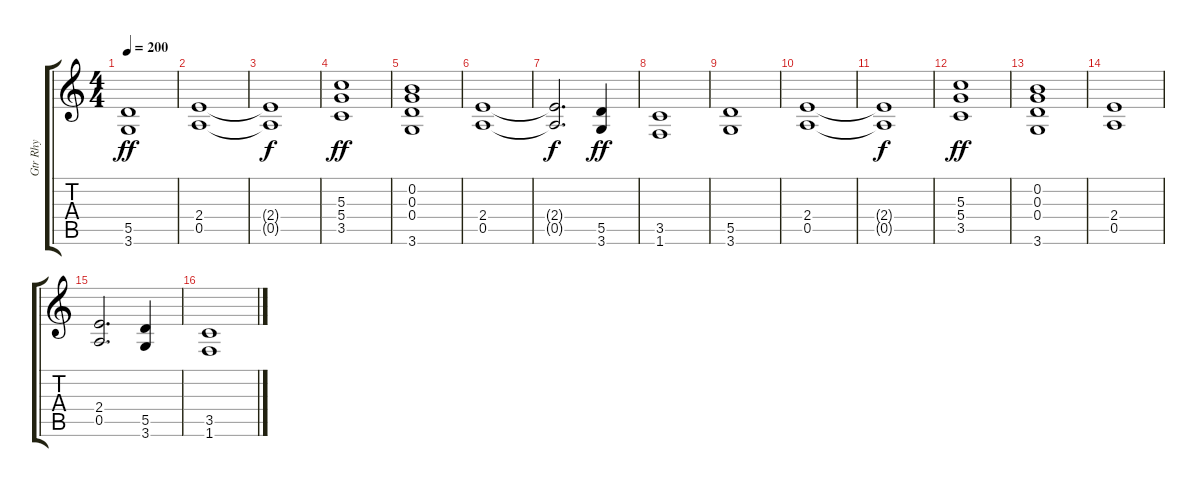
\track ("Gtr Rhy" "Gtr Rhy") {instrument distortionguitar}
\staff {score tabs}
\tuning (E4 B3 G3 D3 A2 E2) {hide}
\ts (4 4)
\tempo 200
\clef g2
\ks c
(5.5 3.6).1{dy ff} |
(2.4 0.5).1 |
(2.4{t} 0.5{t}).1{dy f} |
(5.3 5.4 3.5).1{dy ff} |
(0.2 0.3 0.4 3.6).1 |
(2.4 0.5).1 |
(2.4{t} 0.5{t}).2{d dy f} (5.5 3.6).4{dy ff} |
(3.5 1.6).1 |
(5.5 3.6).1 |
(2.4 0.5).1 |
(2.4{t} 0.5{t}).1{dy f} |
(5.3 5.4 3.5).1{dy ff} |
(0.2 0.3 0.4 3.6).1 |
(2.4 0.5).1 |
(2.4 0.5).2{d} (5.5 3.6).4 |
(3.5 1.6).1
